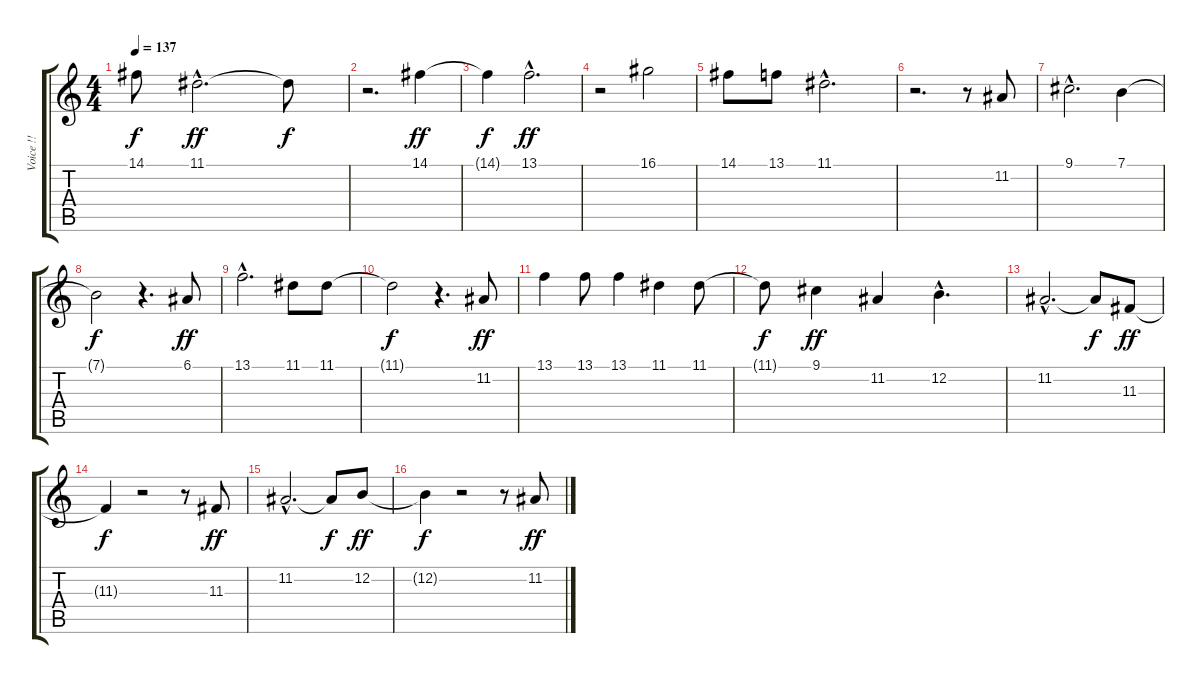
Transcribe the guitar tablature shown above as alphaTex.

\track ("Voice !!" "Voice !!") {instrument panflute}
\staff {score tabs}
\tuning (E4 B3 G3 D3 A2 E2) {hide}
\ts (4 4)
\tempo 137
\clef g2
\ks c
14.1{t}.8{dy f} 11.1{hac}.2{d dy ff} 11.1{t}.8{dy f} |
r.2{d} 14.1.4{dy ff} |
14.1{t}.4{dy f} 13.1{hac}.2{d dy ff} |
r.2 16.1.2 |
14.1.8 13.1.8 11.1{hac}.2{d} |
r.2{d} r.8 11.2.8 |
9.1{hac}.2{d} 7.1.4 |
7.1{t}.2{dy f} r.4{d} 6.1.8{dy ff} |
13.1{hac}.2{d} 11.1.8 11.1.8 |
11.1{t}.2{dy f} r.4{d} 11.2.8{dy ff} |
13.1.4 13.1.8 13.1.4 11.1.4 11.1.8 |
11.1{t}.8{dy f} 9.1.4{dy ff} 11.2.4 12.2{hac}.4{d} |
11.2{hac}.2{d} 11.2{t}.8{dy f} 11.3.8{dy ff} |
11.3{t}.4{dy f} r.2 r.8 11.3.8{dy ff} |
11.2{hac}.2{d} 11.2{t}.8{dy f} 12.2.8{dy ff} |
12.2{t}.4{dy f} r.2 r.8 11.2.8{dy ff}
